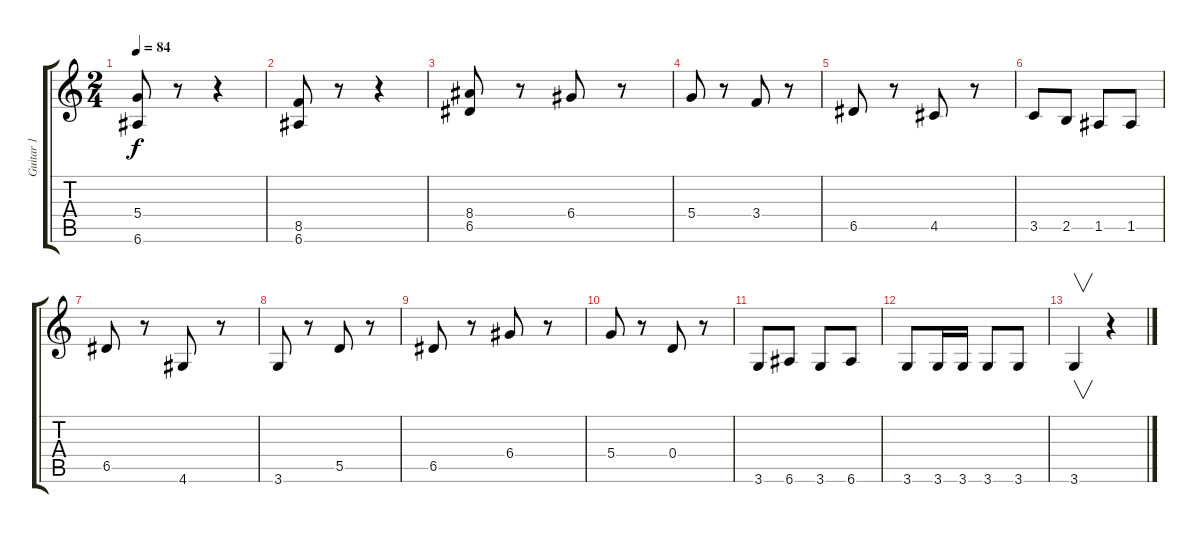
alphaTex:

\track ("Guitar 1" "Guitar 1") {instrument acousticguitarnylon}
\staff {score tabs}
\tuning (E4 B3 G3 D3 A2 E2) {hide}
\ts (2 4)
\tempo 84
\clef g2
\ks c
(5.4 6.6).8{dy f} r.8 r.4 |
(8.5 6.6).8 r.8 r.4 |
(8.4 6.5).8 r.8 6.4.8 r.8 |
5.4.8 r.8 3.4.8 r.8 |
6.5.8 r.8 4.5.8 r.8 |
3.5.8 2.5.8 1.5.8 1.5.8 |
6.5.8 r.8 4.6.8 r.8 |
3.6.8 r.8 5.5.8 r.8 |
6.5.8 r.8 6.4.8 r.8 |
5.4.8 r.8 0.4.8 r.8 |
3.6.8 6.6.8 3.6.8 6.6.8 |
3.6.8 3.6.16 3.6.16 3.6.8 3.6.8 |
3.6.4{v} r.4
